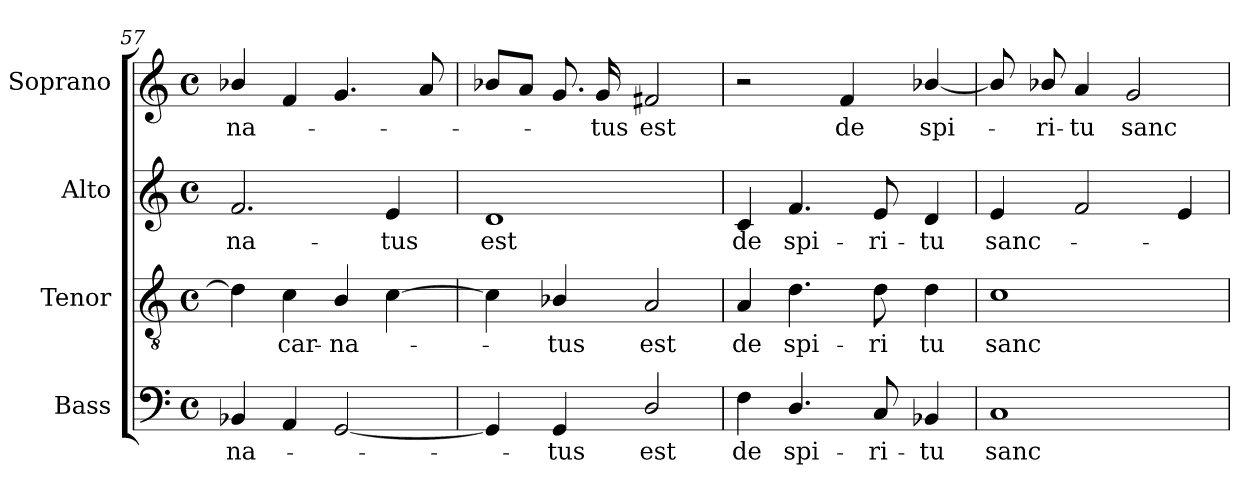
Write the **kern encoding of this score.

**kern	**text	**kern	**text	**kern	**text	**kern	**text
*part4	*part4	*part3	*part3	*part2	*part2	*part1	*part1
*staff4	*staff4	*staff3	*staff3	*staff2	*staff2	*staff1	*staff1
*I"Bass	*	*I"Tenor	*	*I"Alto	*	*I"Soprano	*
*I'B.	*	*I'T.	*	*I'A.	*	*I'S.	*
*clefF4	*	*clefGv2	*	*clefG2	*	*clefG2	*
*	*	*ITrd7c12	*	*	*	*	*
*k[]	*	*k[]	*	*k[]	*	*k[]	*
*C:	*	*C:	*	*C:	*	*C:	*
*M4/4	*	*M4/4	*	*M4/4	*	*M4/4	*
*met(c)	*	*met(c)	*	*met(c)	*	*met(c)	*
=57	=57	=57	=57	=57	=57	=57	=57
!	!LO:LY:b:color=#000000	!	!	!	!	!	!
!	!	!	!	!	!LO:LY:b:color=#000000	!	!
!	!	!	!	!	!	!	!LO:LY:b:color=#000000
4BB-Xi/	-na-	4Di\]	.	2.fi/	-na-	4b-Xi/	-na-
!	!	!	!LO:LY:b:color=#000000	!	!	!	!
4AAi/	.	4Ci\	-car-	.	.	4fi/	.
!	!	!	!LO:LY:b:color=#000000	!	!	!	!
[2GGi/	.	4BBi/	-na-	.	.	4.gi/	.
!	!	!	!	!	!LO:LY:b:color=#000000	!	!
.	.	[4Ci\	.	4ei/	-tus	.	.
.	.	.	.	.	.	8ai/	.
=58	=58	=58	=58	=58	=58	=58	=58
!	!	!	!	!	!LO:LY:b:color=#000000	!	!
4GGi/]	.	4Ci\]	.	1di	est	8b-Xi/L	.
.	.	.	.	.	.	8ai/J	.
!	!LO:LY:b:color=#000000	!	!	!	!	!	!
!	!	!	!LO:LY:b:color=#000000	!	!	!	!
4GGi/	-tus	4BB-Xi/	-tus	.	.	8.gi/	.
!	!	!	!	!	!	!	!LO:LY:b:color=#000000
.	.	.	.	.	.	16gi/	-tus
!	!LO:LY:b:color=#000000	!	!	!	!	!	!
!	!	!	!LO:LY:b:color=#000000	!	!	!	!
!	!	!	!	!	!	!	!LO:LY:b:color=#000000
2Di/	est	2AAi/	est	.	.	2f#Xi/	est
=59	=59	=59	=59	=59	=59	=59	=59
!	!LO:LY:b:color=#000000	!	!	!	!	!	!
!	!	!	!LO:LY:b:color=#000000	!	!	!	!
!	!	!	!	!	!LO:LY:b:color=#000000	!	!
4Fi\	de	4AAi/	de	4ci/	de	2r	.
!	!LO:LY:b:color=#000000	!	!	!	!	!	!
!	!	!	!LO:LY:b:color=#000000	!	!	!	!
!	!	!	!	!	!LO:LY:b:color=#000000	!	!
4.Di/	spi-	4.Di\	spi-	4.fi/	spi-	.	.
!	!	!	!	!	!	!	!LO:LY:b:color=#000000
.	.	.	.	.	.	4fi/	de
!	!LO:LY:b:color=#000000	!	!	!	!	!	!
!	!	!	!LO:LY:b:color=#000000	!	!	!	!
!	!	!	!	!	!LO:LY:b:color=#000000	!	!
8Ci/	-ri-	8Di\	-ri	8ei/	-ri-	.	.
!	!LO:LY:b:color=#000000	!	!	!	!	!	!
!	!	!	!LO:LY:b:color=#000000	!	!	!	!
!	!	!	!	!	!LO:LY:b:color=#000000	!	!
!	!	!	!	!	!	!	!LO:LY:b:color=#000000
4BB-Xi/	-tu	4Di\	tu	4di/	-tu	[4b-Xi/	spi-
=60	=60	=60	=60	=60	=60	=60	=60
!	!LO:LY:b:color=#000000	!	!	!	!	!	!
!	!	!	!LO:LY:b:color=#000000	!	!	!	!
!	!	!	!	!	!LO:LY:b:color=#000000	!	!
1Ci	sanc-	1Ci	sanc-	4ei/	sanc-	8b-i/]	.
!	!	!	!	!	!	!	!LO:LY:b:color=#000000
.	.	.	.	.	.	8b-Xi/	-ri-
!	!	!	!	!	!	!	!LO:LY:b:color=#000000
.	.	.	.	2fi/	.	4ai/	-tu
!	!	!	!	!	!	!	!LO:LY:b:color=#000000
.	.	.	.	.	.	2gi/	sanc-
.	.	.	.	4ei/	.	.	.
=	=	=	=	=	=	=	=
*-	*-	*-	*-	*-	*-	*-	*-
